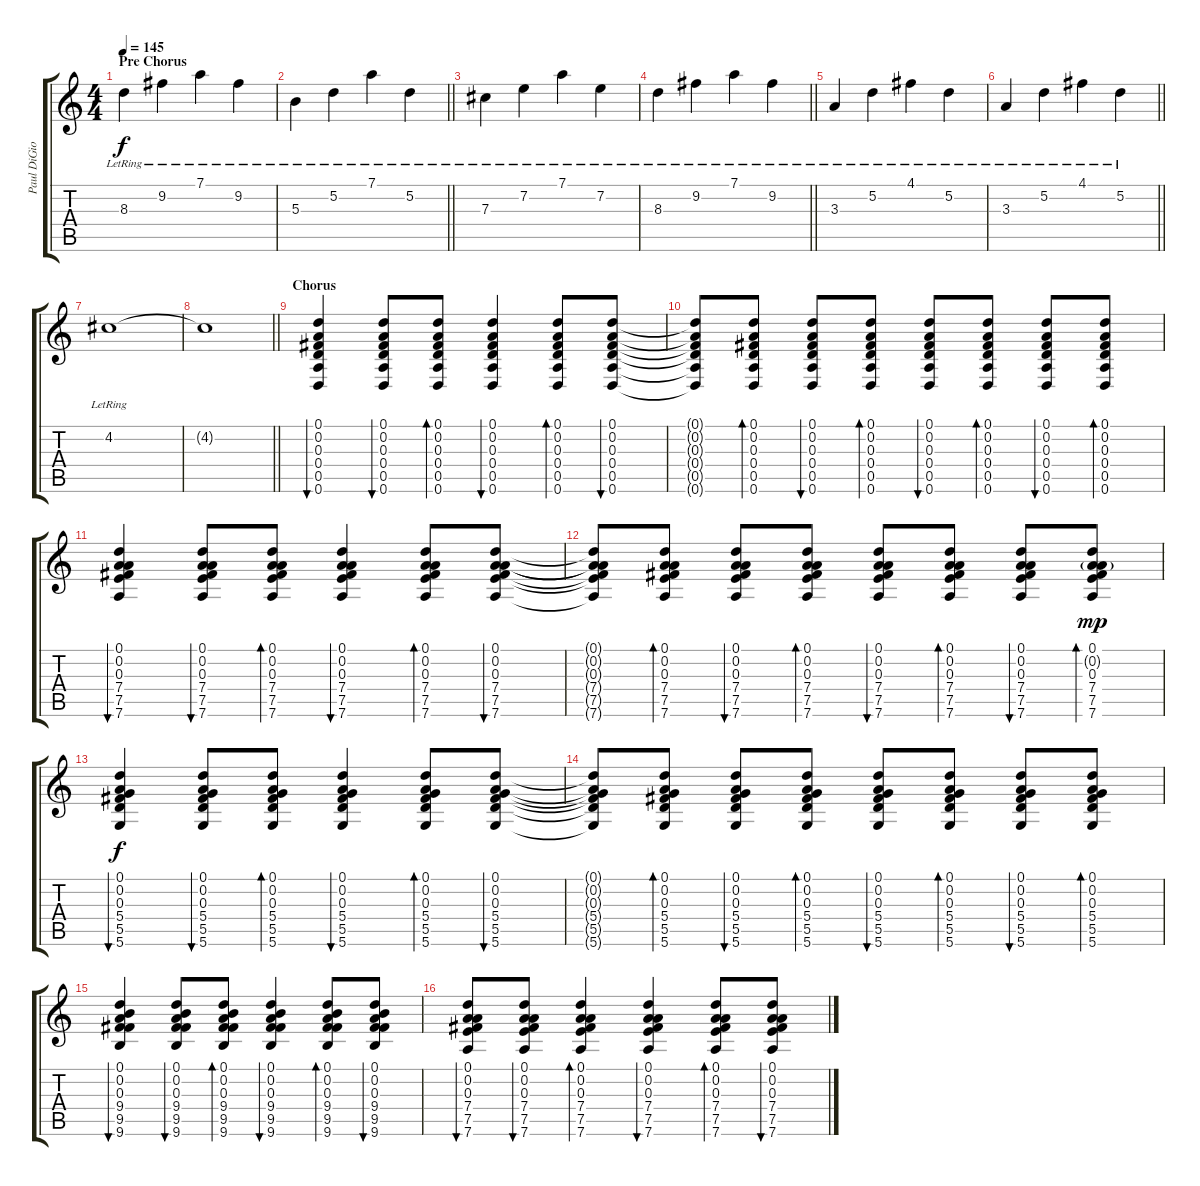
\track ("Paul DiGiovanni (Lead Guitar)" "Paul DiGio") {instrument acousticguitarsteel}
\staff {score tabs}
\tuning (D4 A3 Gb3 D3 A2 D2) {hide}
\ts (4 4)
\section ("" "Pre Chorus")
\tempo 145
\clef g2
\ks c
8.3{lr}.4{dy f} 9.2{lr}.4 7.1{lr}.4 9.2{lr}.4 |
\barLineRight lightlight
5.3{lr}.4 5.2{lr}.4 7.1{lr}.4 5.2{lr}.4 |
7.3{lr}.4 7.2{lr}.4 7.1{lr}.4 7.2{lr}.4 |
\barLineRight lightlight
8.3{lr}.4 9.2{lr}.4 7.1{lr}.4 9.2{lr}.4 |
3.3{lr}.4 5.2{lr}.4 4.1{lr}.4 5.2{lr}.4 |
\barLineRight lightlight
3.3{lr}.4 5.2{lr}.4 4.1{lr}.4 5.2{lr}.4 |
4.2{lr}.1 |
\barLineRight lightlight
4.2{t}.1 |
\section ("" "Chorus")
(0.1 0.2 0.3 0.4 0.5 0.6).4{bu 240 instrument overdrivenguitar} (0.1 0.2 0.3 0.4 0.5 0.6).8{bu 60} (0.1 0.2 0.3 0.4 0.5 0.6).8{bd 60} (0.1 0.2 0.3 0.4 0.5 0.6).4{bu 60} (0.1 0.2 0.3 0.4 0.5 0.6).8{bd 60} (0.1 0.2 0.3 0.4 0.5 0.6).8{bu 60} |
(0.1{t} 0.2{t} 0.3{t} 0.4{t} 0.5{t} 0.6{t}).8 (0.1 0.2 0.3 0.4 0.5 0.6).8{bd 60} (0.1 0.2 0.3 0.4 0.5 0.6).8{bu 60} (0.1 0.2 0.3 0.4 0.5 0.6).8{bd 60} (0.1 0.2 0.3 0.4 0.5 0.6).8{bu 60} (0.1 0.2 0.3 0.4 0.5 0.6).8{bd 60} (0.1 0.2 0.3 0.4 0.5 0.6).8{bu 60} (0.1 0.2 0.3 0.4 0.5 0.6).8{bd 60} |
(0.1 0.2 0.3 7.4 7.5 7.6).4{bu 240} (0.1 0.2 0.3 7.4 7.5 7.6).8{bu 60} (0.1 0.2 0.3 7.4 7.5 7.6).8{bd 60} (0.1 0.2 0.3 7.4 7.5 7.6).4{bu 60} (0.1 0.2 0.3 7.4 7.5 7.6).8{bd 60} (0.1 0.2 0.3 7.4 7.5 7.6).8{bu 60} |
(0.1{t} 0.2{t} 0.3{t} 7.4{t} 7.5{t} 7.6{t}).8 (0.1 0.2 0.3 7.4 7.5 7.6).8{bd 60} (0.1 0.2 0.3 7.4 7.5 7.6).8{bu 60} (0.1 0.2 0.3 7.4 7.5 7.6).8{bd 60} (0.1 0.2 0.3 7.4 7.5 7.6).8{bu 60} (0.1 0.2 0.3 7.4 7.5 7.6).8{bd 60} (0.1 0.2 0.3 7.4 7.5 7.6).8{bu 60} (0.1 0.2{g} 0.3 7.4 7.5 7.6).8{bd 60 dy mp} |
(0.1 0.2 0.3 5.4 5.5 5.6).4{bu 240 dy f} (0.1 0.2 0.3 5.4 5.5 5.6).8{bu 60} (0.1 0.2 0.3 5.4 5.5 5.6).8{bd 60} (0.1 0.2 0.3 5.4 5.5 5.6).4{bu 60} (0.1 0.2 0.3 5.4 5.5 5.6).8{bd 60} (0.1 0.2 0.3 5.4 5.5 5.6).8{bu 60} |
(0.1{t} 0.2{t} 0.3{t} 5.4{t} 5.5{t} 5.6{t}).8 (0.1 0.2 0.3 5.4 5.5 5.6).8{bd 60} (0.1 0.2 0.3 5.4 5.5 5.6).8{bu 60} (0.1 0.2 0.3 5.4 5.5 5.6).8{bd 60} (0.1 0.2 0.3 5.4 5.5 5.6).8{bu 60} (0.1 0.2 0.3 5.4 5.5 5.6).8{bd 60} (0.1 0.2 0.3 5.4 5.5 5.6).8{bu 60} (0.1 0.2 0.3 5.4 5.5 5.6).8{bd 60} |
(0.1 0.2 0.3 9.4 9.5 9.6).4{bu 240} (0.1 0.2 0.3 9.4 9.5 9.6).8{bu 60} (0.1 0.2 0.3 9.4 9.5 9.6).8{bd 60} (0.1 0.2 0.3 9.4 9.5 9.6).4{bu 60} (0.1 0.2 0.3 9.4 9.5 9.6).8{bd 60} (0.1 0.2 0.3 9.4 9.5 9.6).8{bu 60} |
(0.1 0.2 0.3 7.4 7.5 7.6).8{bu 240} (0.1 0.2 0.3 7.4 7.5 7.6).8{bu 60} (0.1 0.2 0.3 7.4 7.5 7.6).4{bd 60} (0.1 0.2 0.3 7.4 7.5 7.6).4{bu 60} (0.1 0.2 0.3 7.4 7.5 7.6).8{bd 60} (0.1 0.2 0.3 7.4 7.5 7.6).8{bu 60}
